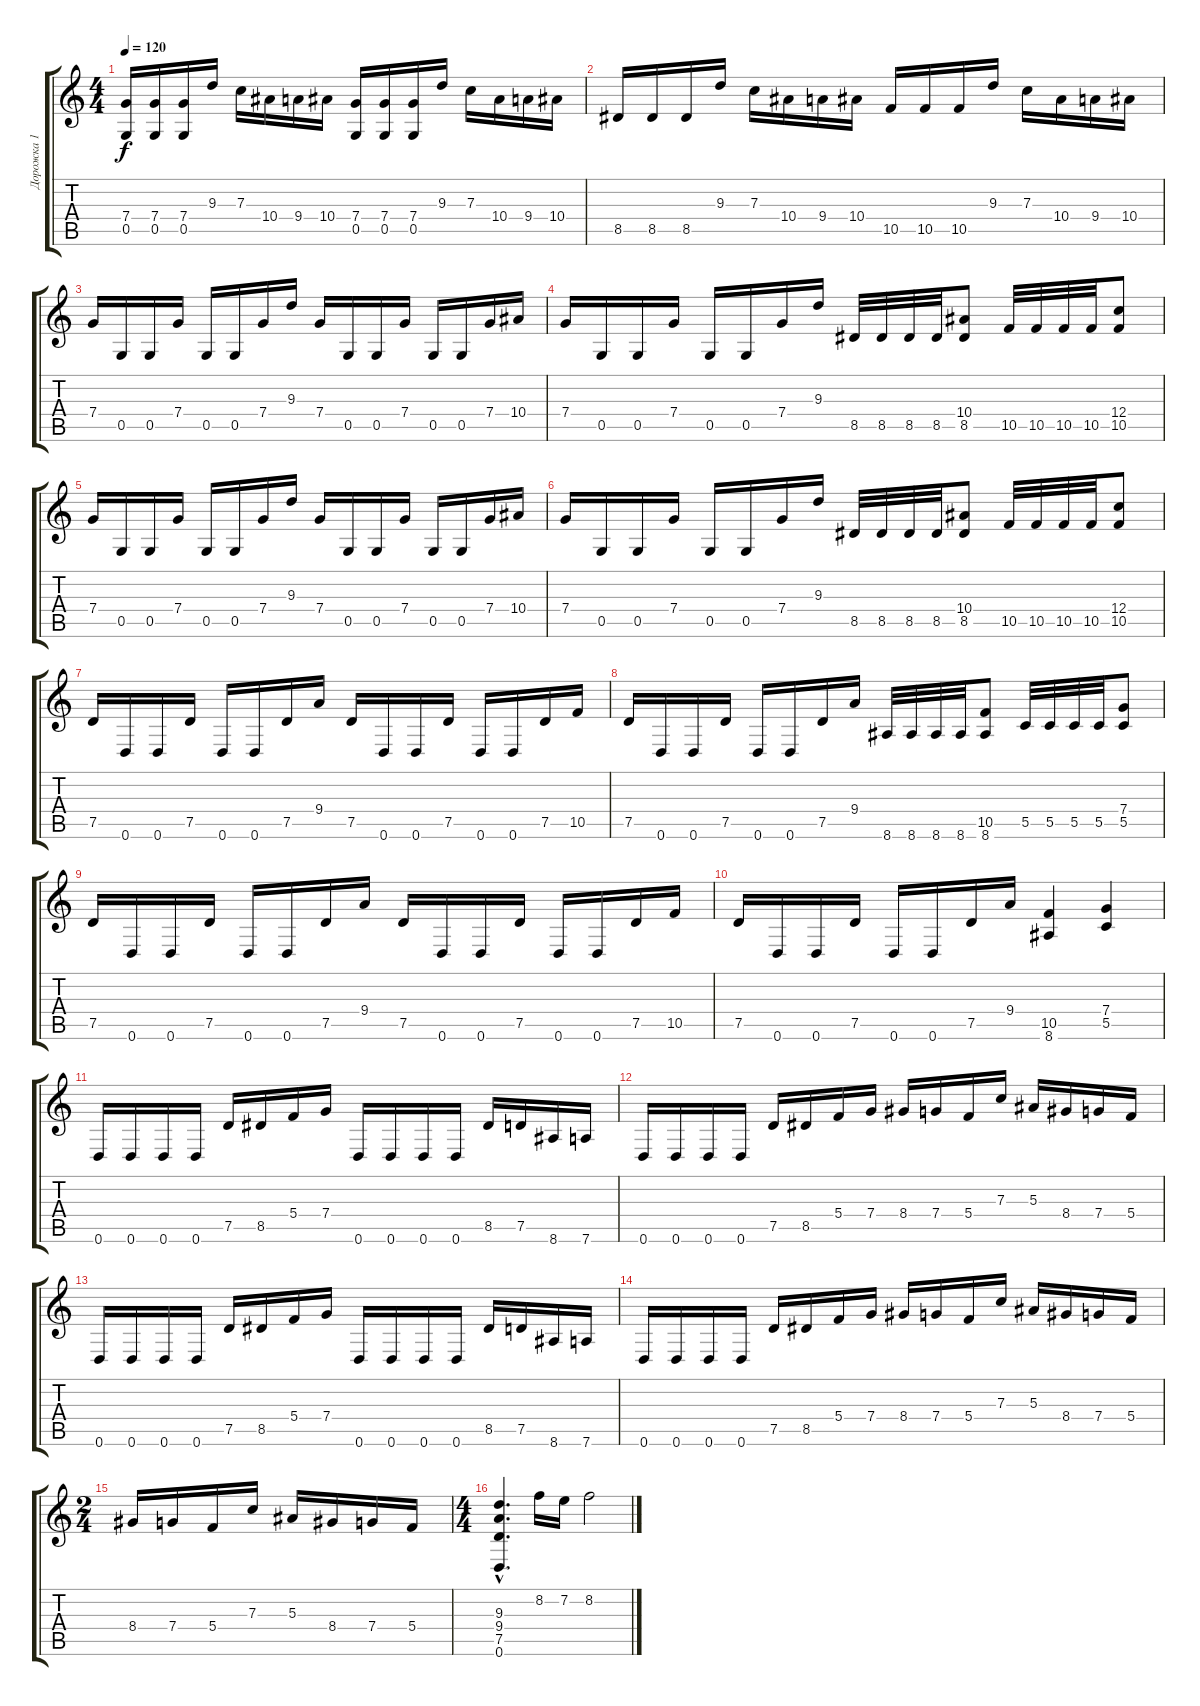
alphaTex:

\track ("Дорожка 1" "Дорожка 1") {instrument distortionguitar}
\staff {score tabs}
\tuning (D4 A3 F3 C3 G2 D2) {hide}
\ts (4 4)
\tempo 120
\clef g2
\ks c
(7.4 0.5).16{dy f} (7.4 0.5).16 (7.4 0.5).16 9.3.16 7.3.16 10.4.16 9.4.16 10.4.16 (7.4 0.5).16 (7.4 0.5).16 (7.4 0.5).16 9.3.16 7.3.16 10.4.16 9.4.16 10.4.16 |
8.5.16 8.5.16 8.5.16 9.3.16 7.3.16 10.4.16 9.4.16 10.4.16 10.5.16 10.5.16 10.5.16 9.3.16 7.3.16 10.4.16 9.4.16 10.4.16 |
7.4.16 0.5.16 0.5.16 7.4.16 0.5.16 0.5.16 7.4.16 9.3.16 7.4.16 0.5.16 0.5.16 7.4.16 0.5.16 0.5.16 7.4.16 10.4.16 |
7.4.16 0.5.16 0.5.16 7.4.16 0.5.16 0.5.16 7.4.16 9.3.16 8.5.32 8.5.32 8.5.32 8.5.32 (10.4 8.5).8 10.5.32 10.5.32 10.5.32 10.5.32 (12.4 10.5).8 |
7.4.16 0.5.16 0.5.16 7.4.16 0.5.16 0.5.16 7.4.16 9.3.16 7.4.16 0.5.16 0.5.16 7.4.16 0.5.16 0.5.16 7.4.16 10.4.16 |
7.4.16 0.5.16 0.5.16 7.4.16 0.5.16 0.5.16 7.4.16 9.3.16 8.5.32 8.5.32 8.5.32 8.5.32 (10.4 8.5).8 10.5.32 10.5.32 10.5.32 10.5.32 (12.4 10.5).8 |
7.5.16 0.6.16 0.6.16 7.5.16 0.6.16 0.6.16 7.5.16 9.4.16 7.5.16 0.6.16 0.6.16 7.5.16 0.6.16 0.6.16 7.5.16 10.5.16 |
7.5.16 0.6.16 0.6.16 7.5.16 0.6.16 0.6.16 7.5.16 9.4.16 8.6.32 8.6.32 8.6.32 8.6.32 (10.5 8.6).8 5.5.32 5.5.32 5.5.32 5.5.32 (7.4 5.5).8 |
7.5.16 0.6.16 0.6.16 7.5.16 0.6.16 0.6.16 7.5.16 9.4.16 7.5.16 0.6.16 0.6.16 7.5.16 0.6.16 0.6.16 7.5.16 10.5.16 |
7.5.16 0.6.16 0.6.16 7.5.16 0.6.16 0.6.16 7.5.16 9.4.16 (10.5 8.6).4 (7.4 5.5).4 |
0.6.16 0.6.16 0.6.16 0.6.16 7.5.16 8.5.16 5.4.16 7.4.16 0.6.16 0.6.16 0.6.16 0.6.16 8.5.16 7.5.16 8.6.16 7.6.16 |
0.6.16 0.6.16 0.6.16 0.6.16 7.5.16 8.5.16 5.4.16 7.4.16 8.4.16 7.4.16 5.4.16 7.3.16 5.3.16 8.4.16 7.4.16 5.4.16 |
0.6.16 0.6.16 0.6.16 0.6.16 7.5.16 8.5.16 5.4.16 7.4.16 0.6.16 0.6.16 0.6.16 0.6.16 8.5.16 7.5.16 8.6.16 7.6.16 |
0.6.16 0.6.16 0.6.16 0.6.16 7.5.16 8.5.16 5.4.16 7.4.16 8.4.16 7.4.16 5.4.16 7.3.16 5.3.16 8.4.16 7.4.16 5.4.16 |
\ts (2 4)
8.4.16 7.4.16 5.4.16 7.3.16 5.3.16 8.4.16 7.4.16 5.4.16 |
\ts (4 4)
(9.3{hac} 9.4{hac} 7.5{hac} 0.6{hac}).4{d} 8.2.16 7.2.16 8.2.2
